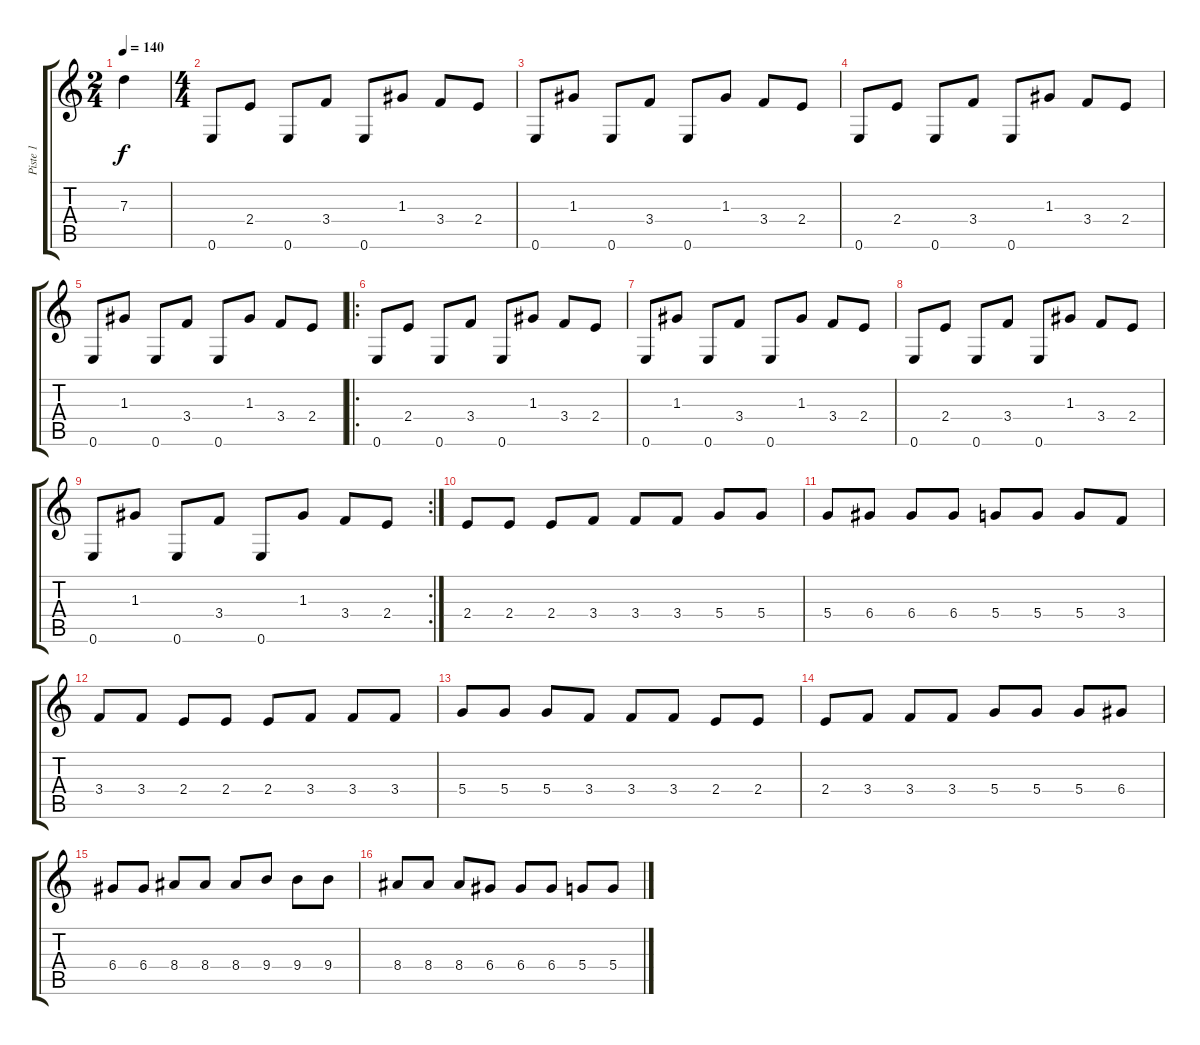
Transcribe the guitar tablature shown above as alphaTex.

\track ("Piste 1" "Piste 1") {instrument acousticguitarnylon}
\staff {score tabs}
\tuning (E4 B3 G3 D3 A2 E2) {hide}
\ts (2 4)
\tempo 140
\clef g2
\ks c
7.3{t}.4{dy f} |
\ts (4 4)
0.6.8 2.4.8 0.6.8 3.4.8 0.6.8 1.3.8 3.4.8 2.4.8 |
0.6.8 1.3.8 0.6.8 3.4.8 0.6.8 1.3.8 3.4.8 2.4.8 |
0.6.8 2.4.8 0.6.8 3.4.8 0.6.8 1.3.8 3.4.8 2.4.8 |
0.6.8 1.3.8 0.6.8 3.4.8 0.6.8 1.3.8 3.4.8 2.4.8 |
\ro
0.6.8 2.4.8 0.6.8 3.4.8 0.6.8 1.3.8 3.4.8 2.4.8 |
0.6.8 1.3.8 0.6.8 3.4.8 0.6.8 1.3.8 3.4.8 2.4.8 |
0.6.8 2.4.8 0.6.8 3.4.8 0.6.8 1.3.8 3.4.8 2.4.8 |
\rc 2
0.6.8 1.3.8 0.6.8 3.4.8 0.6.8 1.3.8 3.4.8 2.4.8 |
2.4.8 2.4.8 2.4.8 3.4.8 3.4.8 3.4.8 5.4.8 5.4.8 |
5.4.8 6.4.8 6.4.8 6.4.8 5.4.8 5.4.8 5.4.8 3.4.8 |
3.4.8 3.4.8 2.4.8 2.4.8 2.4.8 3.4.8 3.4.8 3.4.8 |
5.4.8 5.4.8 5.4.8 3.4.8 3.4.8 3.4.8 2.4.8 2.4.8 |
2.4.8 3.4.8 3.4.8 3.4.8 5.4.8 5.4.8 5.4.8 6.4.8 |
6.4.8 6.4.8 8.4.8 8.4.8 8.4.8 9.4.8 9.4.8 9.4.8 |
8.4.8 8.4.8 8.4.8 6.4.8 6.4.8 6.4.8 5.4.8 5.4.8
